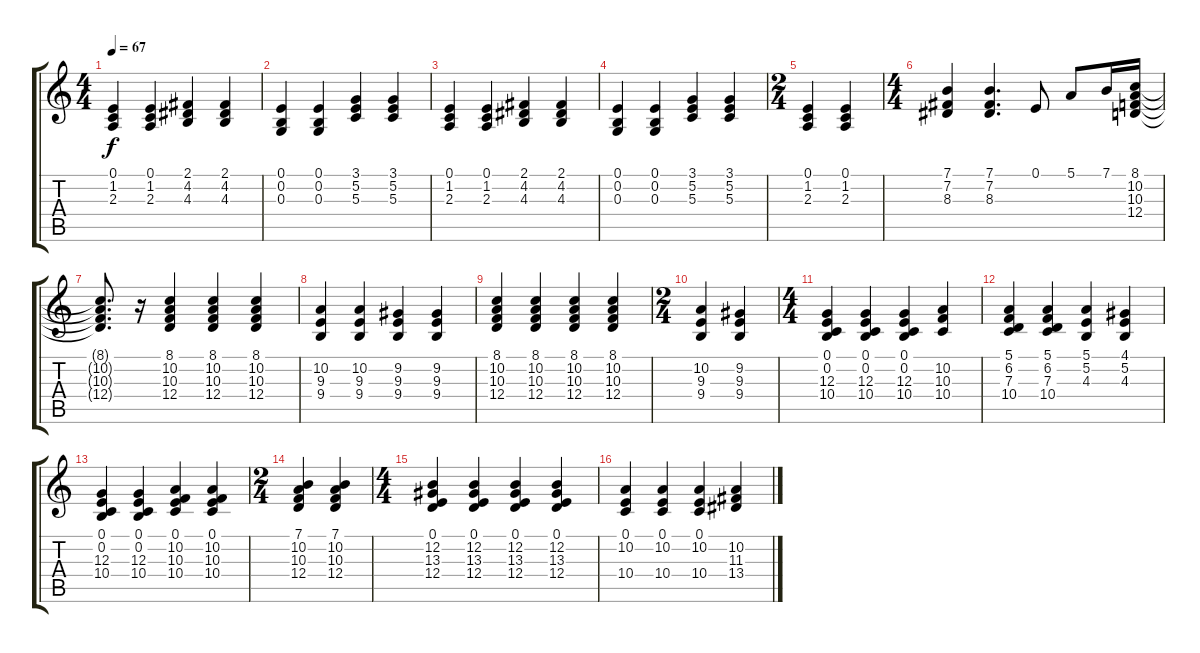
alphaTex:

\track "" {instrument electricpiano2}
\staff {score tabs}
\tuning (E4 B3 G3 D3 A2 E2) {hide}
\ts (4 4)
\tempo 67
\clef g2
\ks c
(0.1 1.2 2.3).4{dy f} (0.1 1.2 2.3).4 (2.1 4.2 4.3).4 (2.1 4.2 4.3).4 |
(0.1 0.2 0.3).4 (0.1 0.2 0.3).4 (3.1 5.2 5.3).4 (3.1 5.2 5.3).4 |
(0.1 1.2 2.3).4 (0.1 1.2 2.3).4 (2.1 4.2 4.3).4 (2.1 4.2 4.3).4 |
(0.1 0.2 0.3).4 (0.1 0.2 0.3).4 (3.1 5.2 5.3).4 (3.1 5.2 5.3).4 |
\ts (2 4)
(0.1 1.2 2.3).4 (0.1 1.2 2.3).4 |
\ts (4 4)
(7.1 7.2 8.3).4 (7.1 7.2 8.3).4{d} 0.1.8 5.1.8 7.1.16 (8.1 10.2 10.3 12.4).16 |
(8.1{t} 10.2{t} 10.3{t} 12.4{t}).8{d} r.16 (8.1 10.2 10.3 12.4).4 (8.1 10.2 10.3 12.4).4 (8.1 10.2 10.3 12.4).4 |
(10.2 9.3 9.4).4 (10.2 9.3 9.4).4 (9.2 9.3 9.4).4 (9.2 9.3 9.4).4 |
(8.1 10.2 10.3 12.4).4 (8.1 10.2 10.3 12.4).4 (8.1 10.2 10.3 12.4).4 (8.1 10.2 10.3 12.4).4 |
\ts (2 4)
(10.2 9.3 9.4).4 (9.2 9.3 9.4).4 |
\ts (4 4)
(0.1 0.2 12.3 10.4).4 (0.1 0.2 12.3 10.4).4 (0.1 0.2 12.3 10.4).4 (10.2 10.3 10.4).4 |
(5.1 6.2 7.3 10.4).4 (5.1 6.2 7.3 10.4).4 (5.1 5.2 4.3).4 (4.1 5.2 4.3).4 |
(0.1 0.2 12.3 10.4).4 (0.1 0.2 12.3 10.4).4 (0.1 10.2 10.3 10.4).4 (0.1 10.2 10.3 10.4).4 |
\ts (2 4)
(7.1 10.2 10.3 12.4).4 (7.1 10.2 10.3 12.4).4 |
\ts (4 4)
(0.1 12.2 13.3 12.4).4 (0.1 12.2 13.3 12.4).4 (0.1 12.2 13.3 12.4).4 (0.1 12.2 13.3 12.4).4 |
(0.1 10.2 10.4).4 (0.1 10.2 10.4).4 (0.1 10.2 10.4).4 (10.2 11.3 13.4).4
